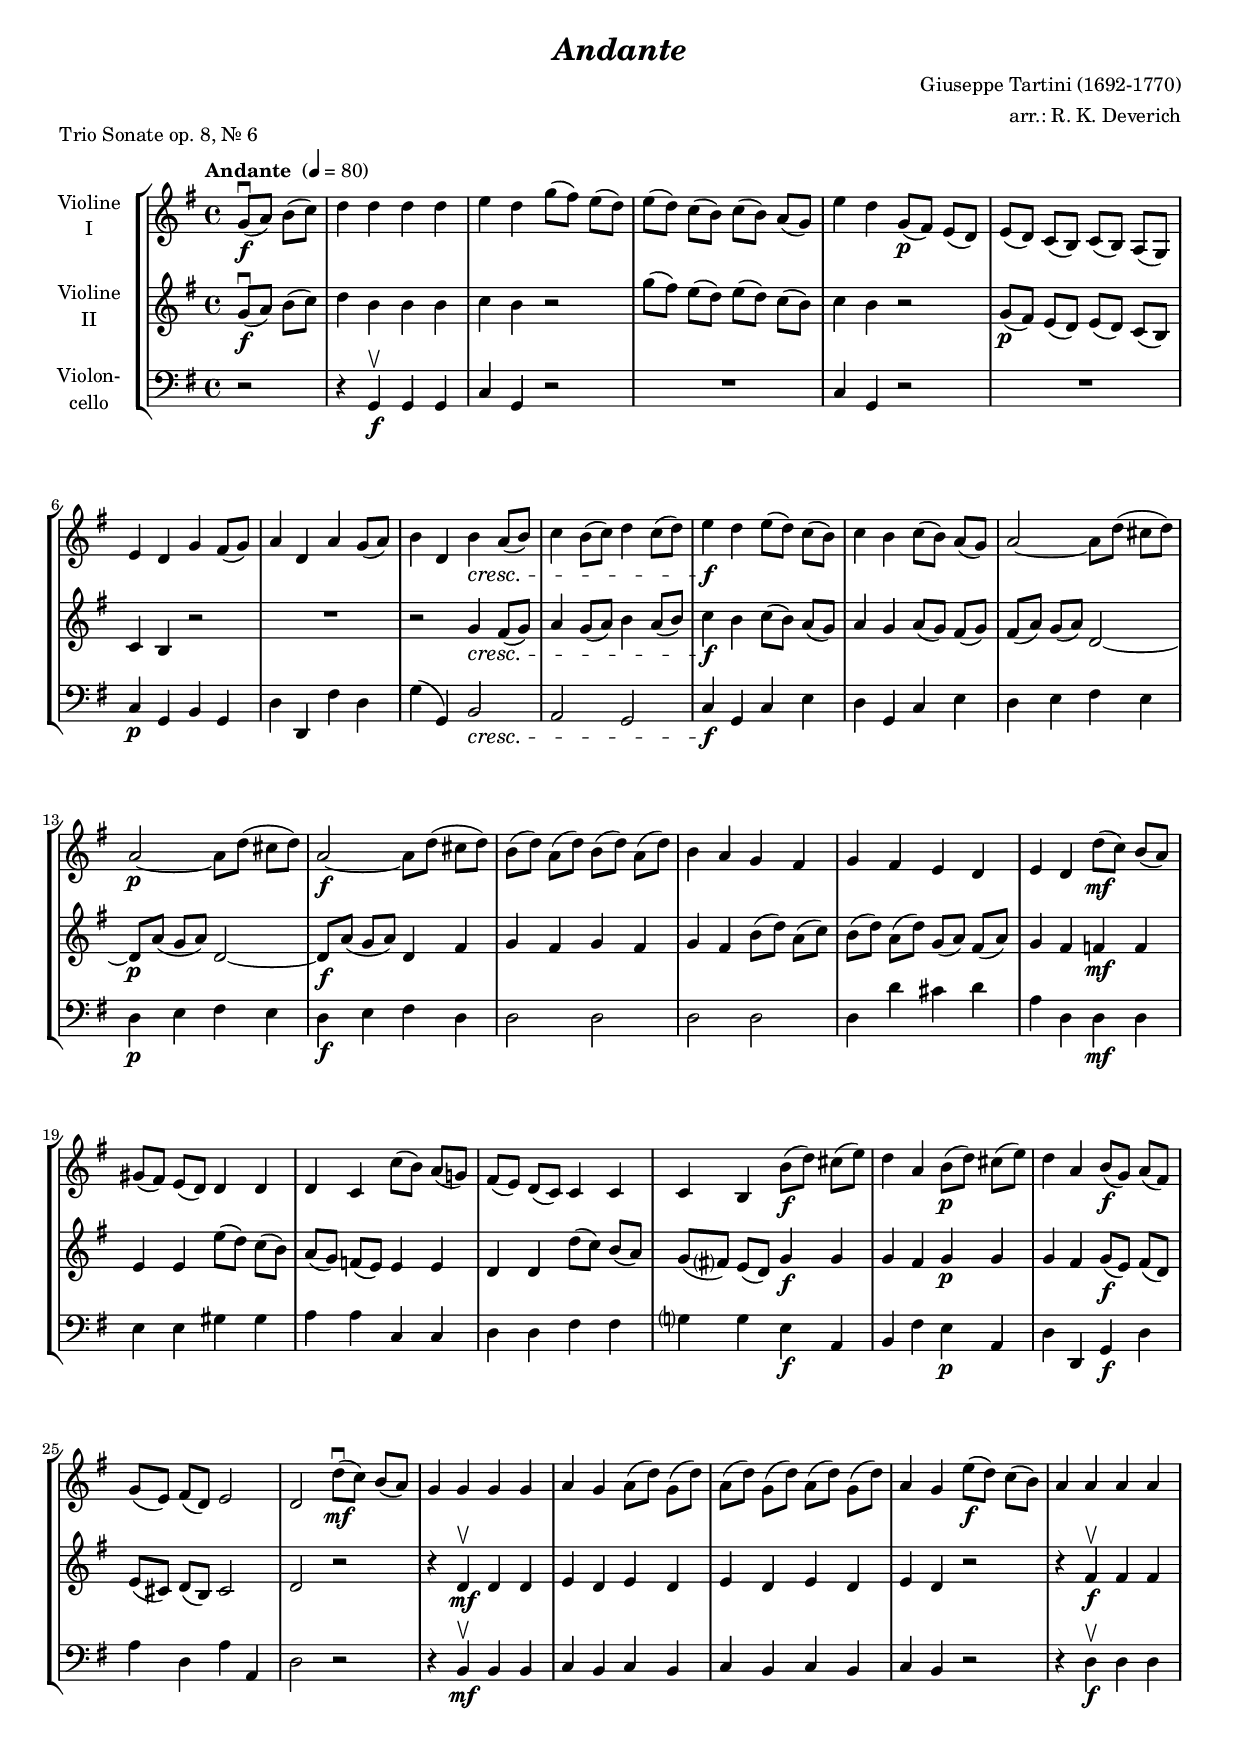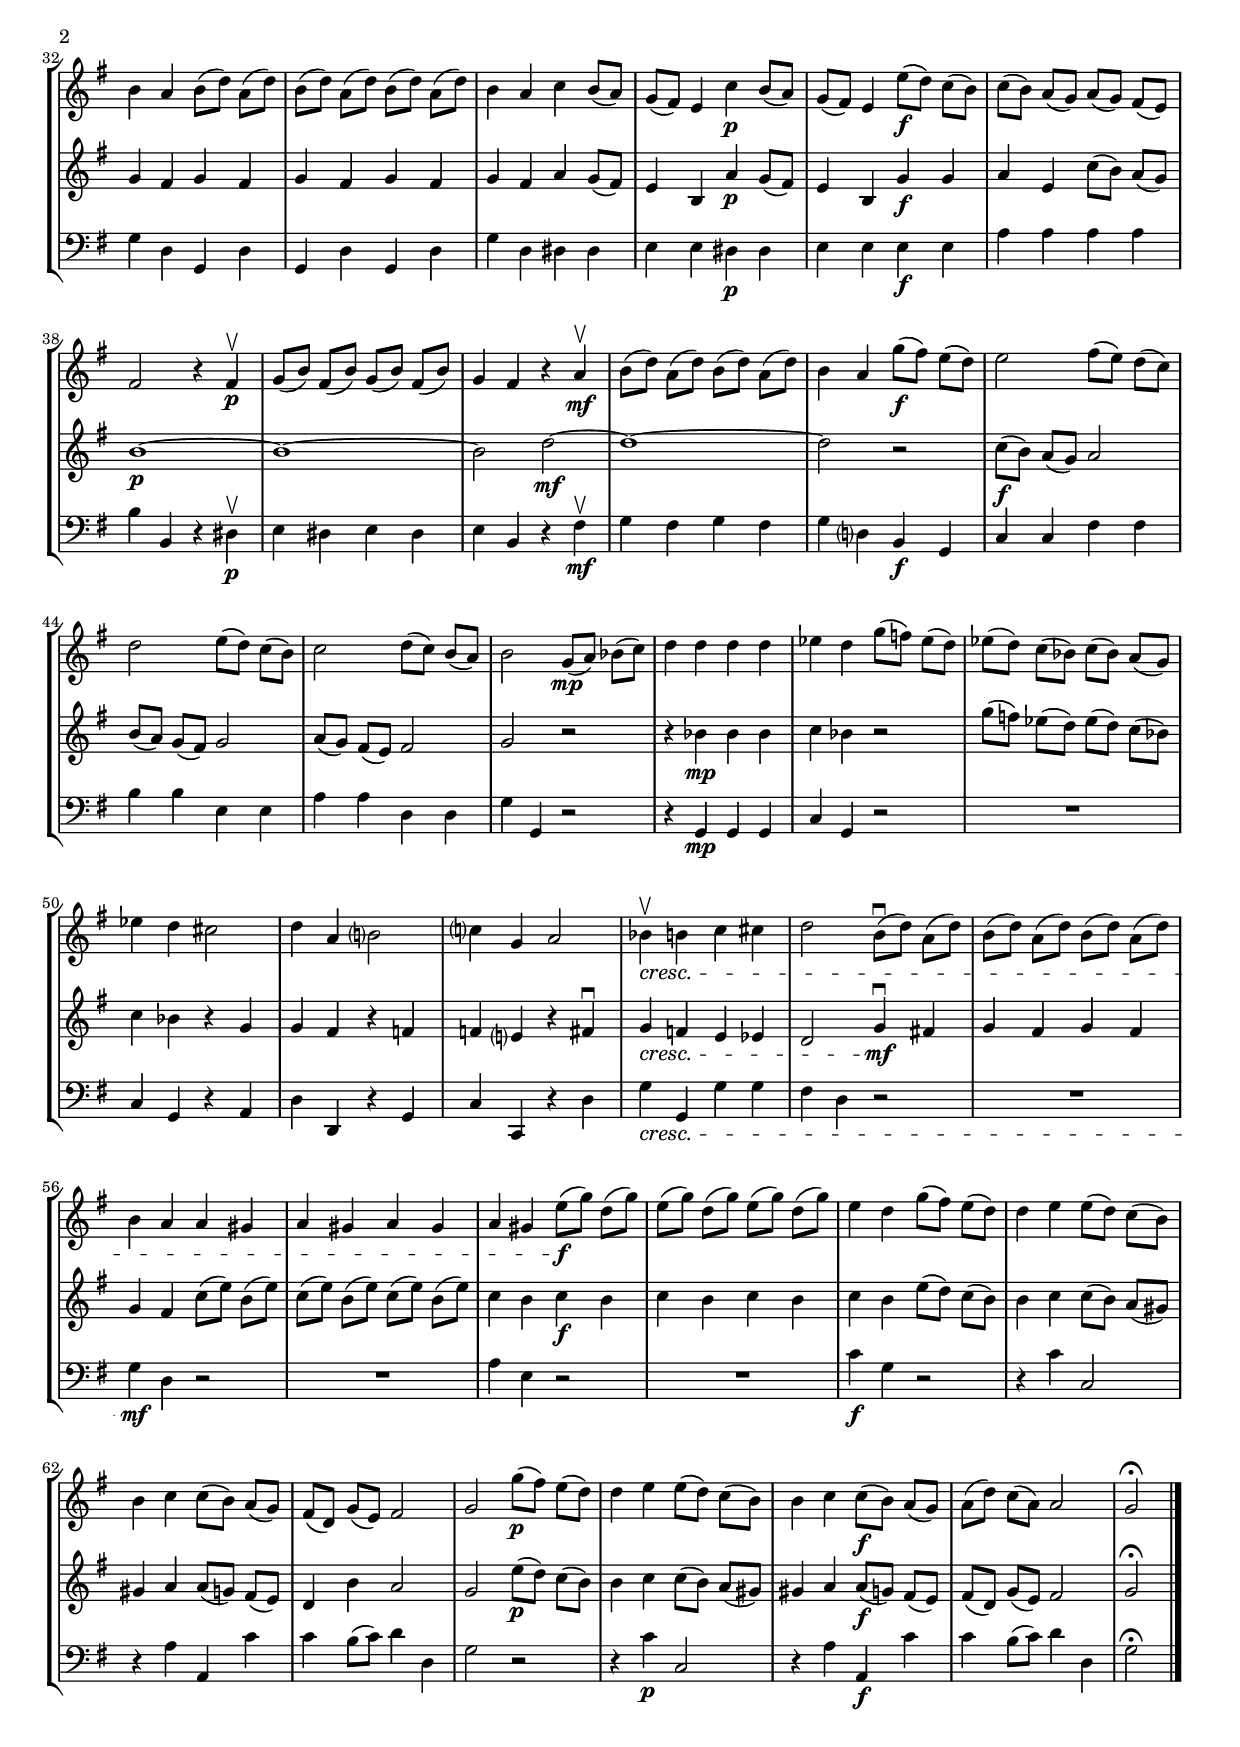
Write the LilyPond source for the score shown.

\version "2.18.2"
\include "deutsch.ly"
  
#(set-global-staff-size 17)

\header {
  title     = \markup \bold \italic "Andante"
  composer  = "Giuseppe Tartini (1692-1770)"
  arranger  = "arr.: R. K. Deverich"
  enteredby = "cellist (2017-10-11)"
  piece     = "Trio Sonate op. 8, Nr. 6"
}

voiceconsts = {
  \key g \major
  \clef "treble"
  \time 4/4
% \numericTimeSignature
  \compressFullBarRests
  % Set default beaming for all staves
  \set Timing.beamExceptions = #'()
  \set Timing.baseMoment     = #(ly:make-moment 1 4)
  \set Timing.beatStructure  = #'(1 1 1 1)
  \tempo "Andante " 4=80
}

mifl = "flute"
miob = "oboe"
mifh = "french horn"
mist = "string ensemble 1"
%minstr = "accordion"
miba = "cello"

va = \relative c'' {
  \voiceconsts

  \partial 2 g8(\downbow\f a) h( c)
  d4 d d d
  e d g8( fis) e( d)
  e( d) c( h) c( h) a( g)
  e'4 d g,8(\p fis) e( d)

  e( d) c( h) c( h) a( g)
  e'4 d g fis8( g)
  a4 d, a' g8( a)
  h4 d, h'\cresc a8( h)
  c4 h8( c) d4 c8( d)
  e4\f d e8( d) c( h)

  c4 h c8( h) a( g)
  a2~ a8 d( cis d)
  a2~\p a8 d( cis d)
  a2~\f a8 d( cis d)
  h( d) a( d) h( d) a( d)
  h4 a g fis

  g fis e d
  e d d'8(\mf c) h( a)
  gis( fis) e( d) d4 d
  d c c'8( h) a( g!)
  fis( e) d( c) c4 c
  c h h'8(\f d) cis( e)

  d4 a h8(\p d) cis( e)
  d4 a h8(\f g) a( fis)
  g( e) fis( d) e2
  d d'8(\downbow\mf c) h( a)
  g4 g g g
  a g a8( d) g,( d')

  a( d) g,( d') a( d) g,( d')
  a4 g e'8(\f d) c( h)
  a4 a a a
  h a h8( d) a( d)
  h( d) a( d) h( d) a( d)
  h4 a c h8( a)

  g( fis) e4 c'\p h8( a)
  g( fis) e4 e'8(\f d) c( h)
  c( h) a( g) a( g) fis( e)
  fis2 r4 fis\upbow\p
  g8( h) fis( h) g( h) fis( h)
  g4 fis r a\upbow\mf

  h8( d) a( d) h( d) a( d)
  h4 a g'8(\f fis) e( d)
  e2 fis8( e) d( c)
  d2 e8( d) c( h)
  c2 d8( c) h( a)
  h2 g8(\mp a) b( c)

  d4 d d d
  es d g8( f) es( d)
  es( d) c( b) c( b) a( g)
  es'4 d cis2
  d4 a h?2
  c?4 g a2

  b4\upbow\cresc h c cis
  d2 h8(\downbow d) a( d)
  h( d) a( d) h( d) a( d)
  h4 a a gis
  a gis a gis
  a gis e'8(\f g) d( g)

  e( g) d( g) e( g) d( g)
  e4 d g8( fis) e( d)
  d4 e e8( d) c( h)
  h4 c c8( h) a( g)
  fis( d) g( e) fis2
  g g'8(\p fis) e( d)

  d4 e e8( d) c( h)
  h4 c c8(\f h) a( g)
  a( d) c( a) a2
  g\fermata \bar "|."
}

vb = \relative c'' {
  \voiceconsts

  \partial 2 g8(\downbow\f a) h( c)
  d4 h h h
  c h r2
  g'8( fis) e( d) e( d) c( h)
  c4 h r2

  g8(\p fis) e( d) e( d) c( h)
  c4 h r2
  R1
  r2 g'4\cresc fis8( g)
  a4 g8( a) h4 a8( h)
  c4\f h c8( h) a( g)

  a4 g a8( g) fis( g)
  fis( a) g( a) d,2~
  d8\p a'( g a) d,2~
  d8\f a'( g a) d,4 fis
  g fis g fis
  g fis h8( d) a( c)

  h( d) a( d) g,( a) fis( a)
  g4 fis f\mf f
  e e e'8( d) c( h)
  a( g) f( e) e4 e
  d d d'8( c) h( a)
  g( fis?) e( d) g4\f g

  g fis g\p g
  g fis g8(\f e) fis( d)
  e( cis) d( h) cis2
  d r
  r4 d\upbow\mf d d
  e d e d

  e d e d
  e d r2
  r4 fis\upbow\f fis fis
  g fis g fis
  g fis g fis
  g fis a g8( fis)

  e4 h a'\p g8( fis)
  e4 h g'\f g
  a e c'8( h) a( g)
  h1~\p
  h~
  h2 d~\mf

  d1~
  d2 r
  c8(\f h) a( g) a2
  h8( a) g( fis) g2
  a8( g) fis( e) fis2
  g r

  r4 b\mp b b
  c b r2
  g'8( f) es( d) es( d) c( b)
  c4 b r g
  g fis r f
  f e? r fis\downbow

  g4\cresc f e es
  d2 g4\downbow\mf fis!
  g fis g fis
  g fis c'8( e) h( e)
  c( e) h( e) c( e) h( e)
  c4 h c\f h

  c h c h
  c h e8( d) c( h)
  h4 c c8( h) a( gis)
  gis4 a a8( g) fis( e)
  d4 h' a2
  g e'8(\p d) c( h)

  h4 c c8( h) a( gis)
  gis4 a a8(\f g) fis( e)
  fis( d) g( e) fis2
  g\fermata \bar "|."
}

\include "v3.ily"

music = \new StaffGroup <<
      \new Staff {
	\set Staff.midiInstrument = \mist
	\set Staff.instrumentName = \markup \center-column { "Violine" "I" }
	\transpose g g { \va }
      }

      \new Staff {
	\set Staff.midiInstrument = \mist
	\set Staff.instrumentName = \markup \center-column { "Violine" "II" }
	\transpose g g { \vb }
      }

      \new Staff {
	\set Staff.midiInstrument = \miba
	\set Staff.instrumentName = \markup \center-column { "Violon-" "cello" }
	\transpose g g { \vc }
      }
>>

\book {
  \score {
    \music
    \layout {}
  }

  \score {
    \unfoldRepeats \music

    \midi {
      \context {
        \Score
      }
    }
  }
}
